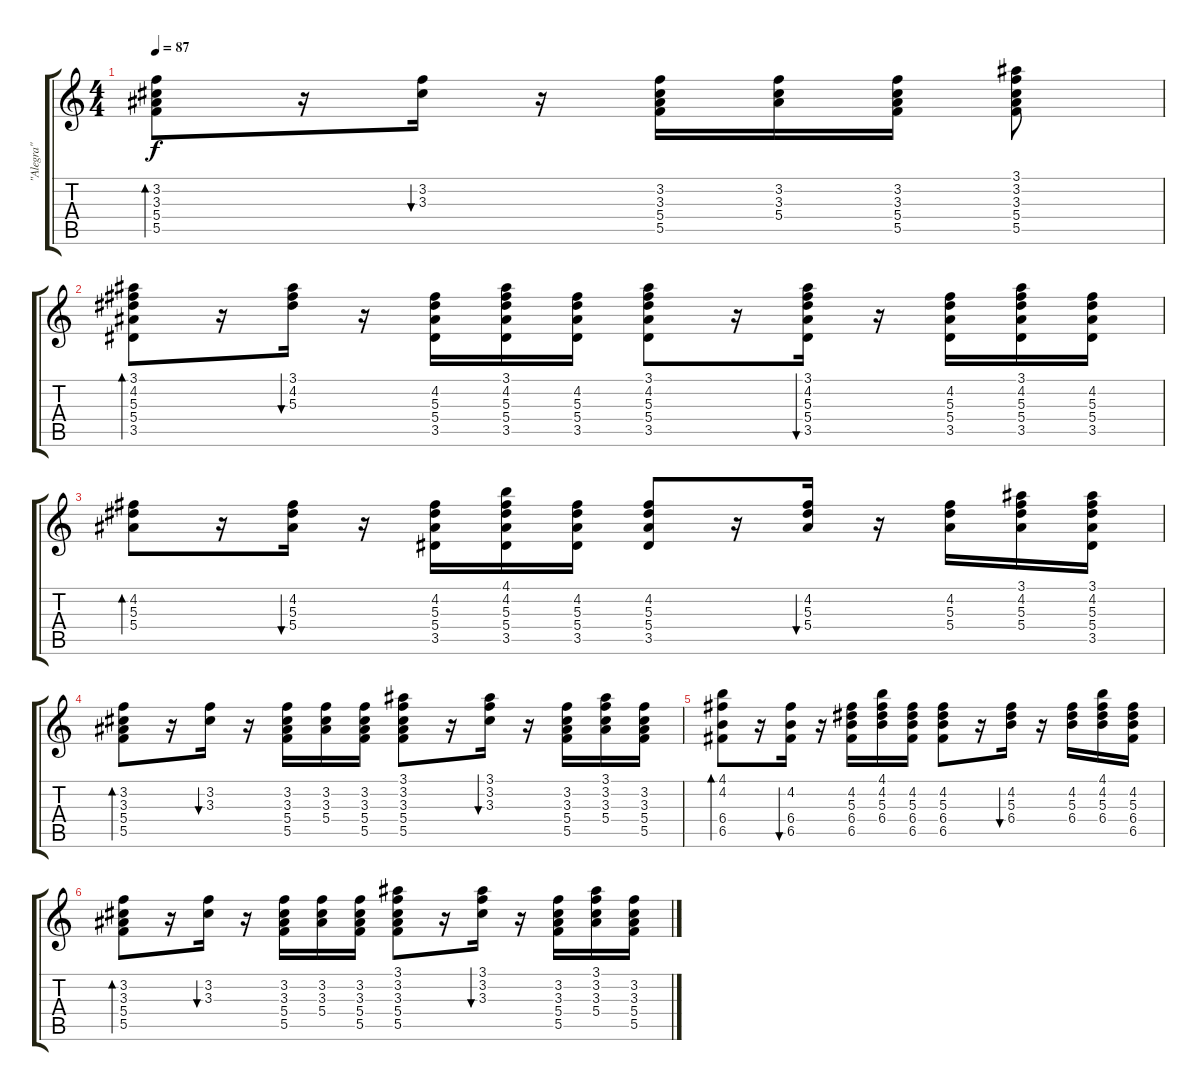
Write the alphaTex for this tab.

\track ("\"Alegra\"" "\"Alegra\"") {solo instrument acousticguitarnylon}
\staff {score tabs}
\tuning (G4 D4 Bb3 F3 C3 G2) {hide}
\ts (4 4)
\tempo 87
\clef g2
\ks c
(3.2 3.3 5.4 5.5).8{bd 240 dy f} r.16 (3.2 3.3).16{bu 60} r.16 (3.2 3.3 5.4 5.5).16 (3.2 3.3 5.4).16 (3.2 3.3 5.4 5.5).16 (3.1 3.2 3.3 5.4 5.5).8 |
(3.1 4.2 5.3 5.4 3.5).8{bd 240} r.16 (3.1 4.2 5.3).16{bu 60} r.16 (4.2 5.3 5.4 3.5).16 (3.1 4.2 5.3 5.4 3.5).16 (4.2 5.3 5.4 3.5).16 (3.1 4.2 5.3 5.4 3.5).8 r.16 (3.1 4.2 5.3 5.4 3.5).16{bu 60} r.16 (4.2 5.3 5.4 3.5).16 (3.1 4.2 5.3 5.4 3.5).16 (4.2 5.3 5.4 3.5).16 |
(4.2 5.3 5.4).8{bd 240} r.16 (4.2 5.3 5.4).16{bu 60} r.16 (4.2 5.3 5.4 3.5).16 (4.1 4.2 5.3 5.4 3.5).16 (4.2 5.3 5.4 3.5).16 (4.2 5.3 5.4 3.5).8 r.16 (4.2 5.3 5.4).16{bu 60} r.16 (4.2 5.3 5.4).16 (3.1 4.2 5.3 5.4).16 (3.1 4.2 5.3 5.4 3.5).16 |
(3.2 3.3 5.4 5.5).8{bd 240} r.16 (3.2 3.3).16{bu 60} r.16 (3.2 3.3 5.4 5.5).16 (3.2 3.3 5.4).16 (3.2 3.3 5.4 5.5).16 (3.1 3.2 3.3 5.4 5.5).8 r.16 (3.1 3.2 3.3).16{bu 60} r.16 (3.2 3.3 5.4 5.5).16 (3.1 3.2 3.3 5.4).16 (3.2 3.3 5.4 5.5).16 |
(4.1 4.2 6.4 6.5).8{bd 240} r.16 (4.2 6.4 6.5).16{bu 60} r.16 (4.2 5.3 6.4 6.5).16 (4.1 4.2 5.3 6.4).16 (4.2 5.3 6.4 6.5).16 (4.2 5.3 6.4 6.5).8 r.16 (4.2 5.3 6.4).16{bu 60} r.16 (4.2 5.3 6.4).16 (4.1 4.2 5.3 6.4).16 (4.2 5.3 6.4 6.5).16 |
(3.2 3.3 5.4 5.5).8{bd 240} r.16 (3.2 3.3).16{bu 60} r.16 (3.2 3.3 5.4 5.5).16 (3.2 3.3 5.4).16 (3.2 3.3 5.4 5.5).16 (3.1 3.2 3.3 5.4 5.5).8 r.16 (3.1 3.2 3.3).16{bu 60} r.16 (3.2 3.3 5.4 5.5).16 (3.1 3.2 3.3 5.4).16 (3.2 3.3 5.4 5.5).16
